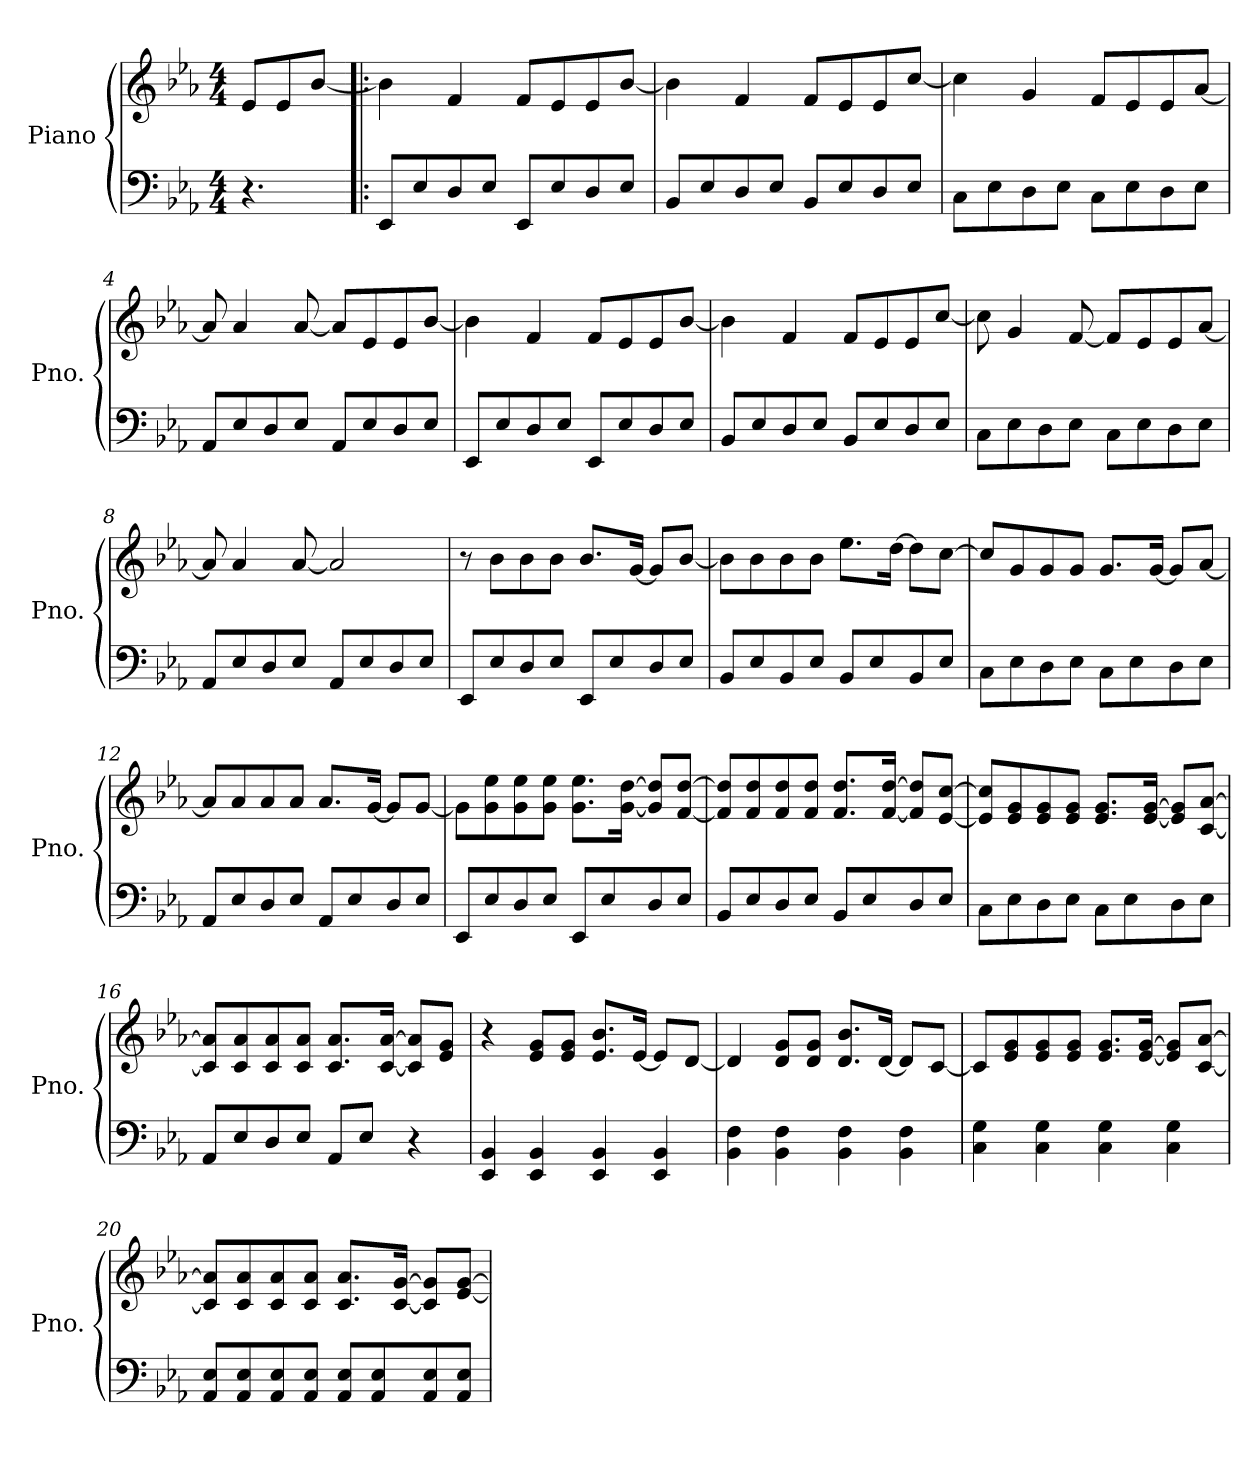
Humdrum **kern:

**kern	**kern
*part1	*part1
*staff2	*staff1
*I"Piano	*
*I'Pno.	*
*clefF4	*clefG2
*k[b-e-a-]	*k[b-e-a-]
*M4/4	*M4/4
*MM100	*MM100
=	=
4.r	8e-/L
.	8e-/
.	[8b-/J
=1!|:	=1!|:
8EE-/L	4b-\]
8E-/	.
8D/	4f/
8E-/J	.
8EE-/L	8f/L
8E-/	8e-/
8D/	8e-/
8E-/J	[8b-/J
=2	=2
8BB-/L	4b-\]
8E-/	.
8D/	4f/
8E-/J	.
8BB-/L	8f/L
8E-/	8e-/
8D/	8e-/
8E-/J	[8cc/J
=3	=3
8C\L	4cc\]
8E-\	.
8D\	4g/
8E-\J	.
8C\L	8f/L
8E-\	8e-/
8D\	8e-/
8E-\J	[8a-/J
=4	=4
8AA-/L	8a-/]
8E-/	4a-/
8D/	.
8E-/J	[8a-/
8AA-/L	8a-/L]
8E-/	8e-/
8D/	8e-/
8E-/J	[8b-/J
!!LO:LB:g=z
=5	=5
8EE-/L	4b-\]
8E-/	.
8D/	4f/
8E-/J	.
8EE-/L	8f/L
8E-/	8e-/
8D/	8e-/
8E-/J	[8b-/J
=6	=6
8BB-/L	4b-\]
8E-/	.
8D/	4f/
8E-/J	.
8BB-/L	8f/L
8E-/	8e-/
8D/	8e-/
8E-/J	[8cc/J
=7	=7
8C\L	8cc\]
8E-\	4g/
8D\	.
8E-\J	[8f/
8C\L	8f/L]
8E-\	8e-/
8D\	8e-/
8E-\J	[8a-/J
=8	=8
8AA-/L	8a-/]
8E-/	4a-/
8D/	.
8E-/J	[8a-/
8AA-/L	2a-/]
8E-/	.
8D/	.
8E-/J	.
=9	=9
8EE-/L	8r
8E-/	8b-\L
8D/	8b-\
8E-/J	8b-\J
8EE-/L	8.b-/L
8E-/	.
.	[16g/Jk
8D/	8g/L]
8E-/J	[8b-/J
!!LO:LB:g=z
=10	=10
8BB-/L	8b-\L]
8E-/	8b-\
8BB-/	8b-\
8E-/J	8b-\J
8BB-/L	8.ee-\L
8E-/	.
.	[16dd\Jk
8BB-/	8dd\L]
8E-/J	[8cc\J
=11	=11
8C\L	8cc/L]
8E-\	8g/
8D\	8g/
8E-\J	8g/J
8C\L	8.g/L
8E-\	.
.	[16g/Jk
8D\	8g/L]
8E-\J	[8a-/J
=12	=12
8AA-/L	8a-/L]
8E-/	8a-/
8D/	8a-/
8E-/J	8a-/J
8AA-/L	8.a-/L
8E-/	.
.	[16g/Jk
8D/	8g/L]
8E-/J	[8g/J
=13	=13
8EE-/L	8g\L]
8E-/	8g\ 8ee-\
8D/	8g\ 8ee-\
8E-/J	8g\ 8ee-\J
8EE-/L	8.g\ 8.ee-\L
8E-/	.
.	[16g\ [16dd\Jk
8D/	8g/] 8dd/]L
8E-/J	[8f/ [8dd/J
=14	=14
8BB-/L	8f/] 8dd/]L
8E-/	8f/ 8dd/
8D/	8f/ 8dd/
8E-/J	8f/ 8dd/J
8BB-/L	8.f/ 8.dd/L
8E-/	.
.	[16f/ [16dd/Jk
8D/	8f/] 8dd/]L
8E-/J	[8e-/ [8cc/J
!!LO:LB:g=z
=15	=15
8C\L	8e-/] 8cc/]L
8E-\	8e-/ 8g/
8D\	8e-/ 8g/
8E-\J	8e-/ 8g/J
8C\L	8.e-/ 8.g/L
8E-\	.
.	[16e-/ [16g/Jk
8D\	8e-/] 8g/]L
8E-\J	[8c/ [8a-/J
=16	=16
8AA-/L	8c/] 8a-/]L
8E-/	8c/ 8a-/
8D/	8c/ 8a-/
8E-/J	8c/ 8a-/J
8AA-/L	8.c/ 8.a-/L
8E-/J	.
.	[16c/ [16a-/Jk
4r	8c/] 8a-/]L
.	8e-/ 8g/J
=17	=17
4EE-/ 4BB-/	4r
4EE-/ 4BB-/	8e-/ 8g/L
.	8e-/ 8g/J
4EE-/ 4BB-/	8.e-/ 8.b-/L
.	[16e-/Jk
4EE-/ 4BB-/	8e-/L]
.	[8d/J
=18	=18
4BB-\ 4F\	4d/]
4BB-\ 4F\	8d/ 8g/L
.	8d/ 8g/J
4BB-\ 4F\	8.d/ 8.b-/L
.	[16d/Jk
4BB-\ 4F\	8d/L]
.	[8c/J
!!LO:LB:g=z
=19	=19
4C\ 4G\	8c/L]
.	8e-/ 8g/
4C\ 4G\	8e-/ 8g/
.	8e-/ 8g/J
4C\ 4G\	8.e-/ 8.g/L
.	[16e-/ [16g/Jk
4C\ 4G\	8e-/] 8g/]L
.	[8c/ [8a-/J
=20	=20
8AA-/ 8E-/L	8c/] 8a-/]L
8AA-/ 8E-/	8c/ 8a-/
8AA-/ 8E-/	8c/ 8a-/
8AA-/ 8E-/J	8c/ 8a-/J
8AA-/ 8E-/L	8.c/ 8.a-/L
8AA-/ 8E-/	.
.	[16c/ [16g/Jk
8AA-/ 8E-/	8c/] 8g/]L
8AA-/ 8E-/J	[8e-/ [8g/J
=	=
*-	*-
